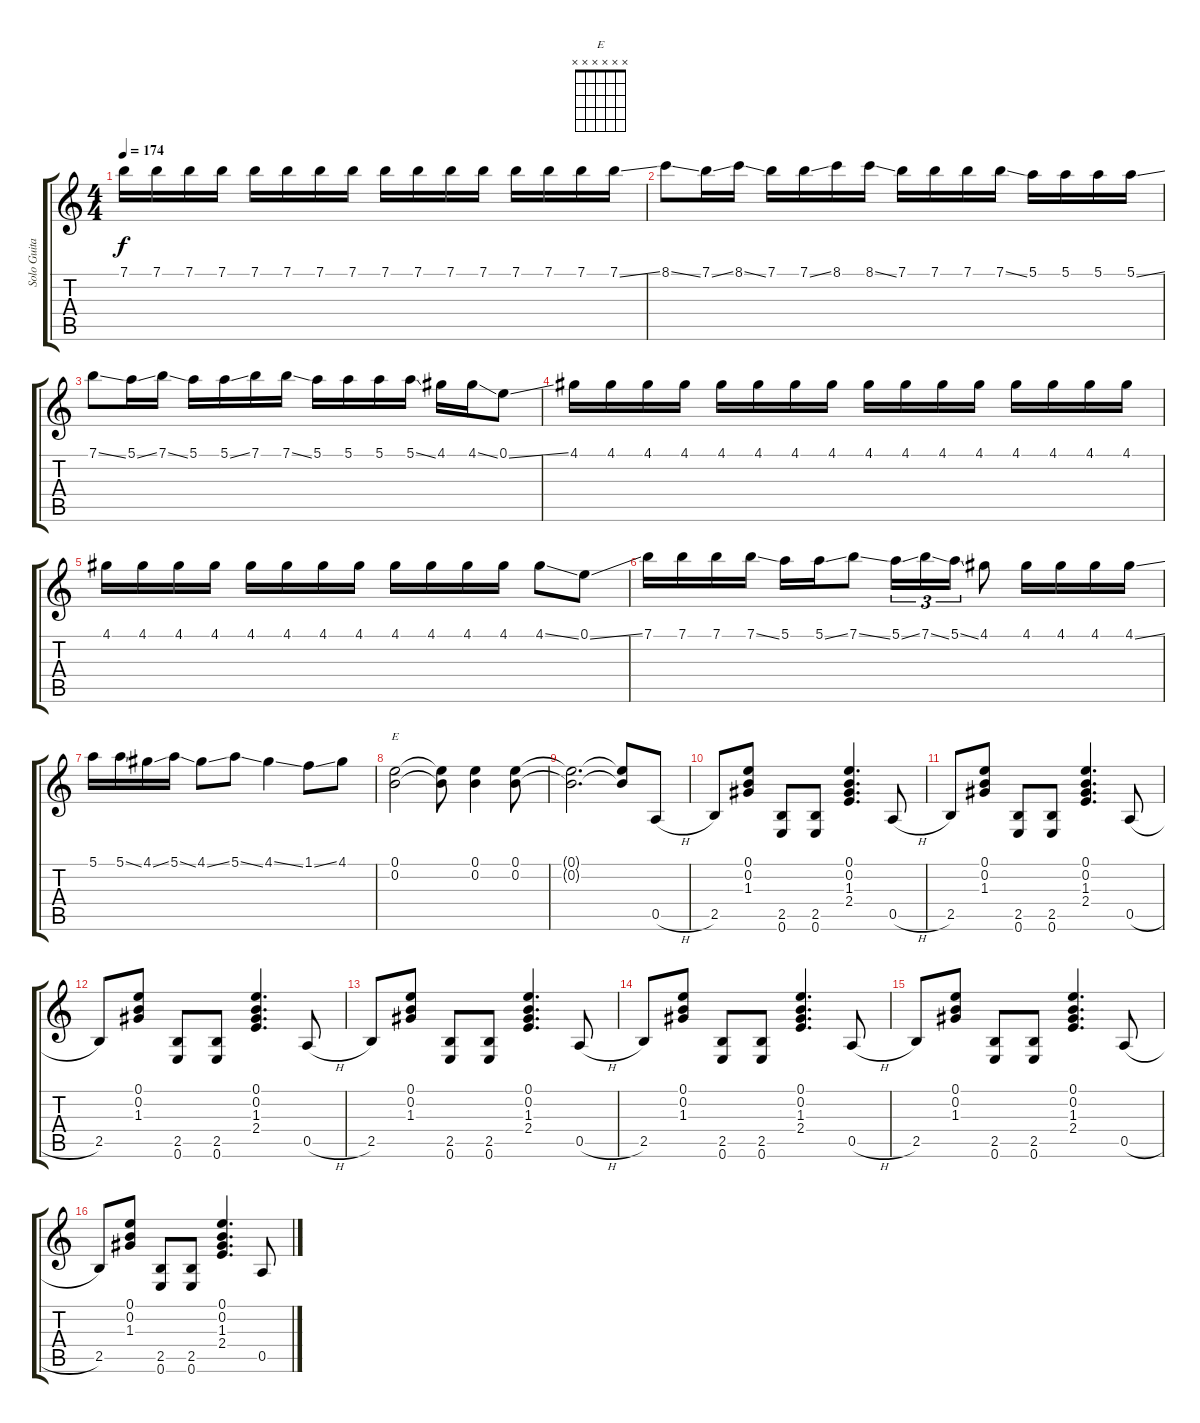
\track ("Solo Guitar" "Solo Guita") {instrument acousticguitarsteel}
\staff {score tabs}
\tuning (E4 B3 G3 D3 A2 E2) {hide}
\chord ("E" x x x x x x)
\ts (4 4)
\tempo 174
\clef g2
\ks c
7.1.16{dy f} 7.1.16 7.1.16 7.1.16 7.1.16 7.1.16 7.1.16 7.1.16 7.1.16 7.1.16 7.1.16 7.1.16 7.1.16 7.1.16 7.1.16 7.1{ss}.16 |
8.1{ss}.8 7.1{ss}.16 8.1{ss}.16 7.1.16 7.1{ss}.16 8.1.16 8.1{ss}.16 7.1.16 7.1.16 7.1.16 7.1{ss}.16 5.1.16 5.1.16 5.1.16 5.1{ss}.16 |
7.1{ss}.8 5.1{ss}.16 7.1{ss}.16 5.1.16 5.1{ss}.16 7.1.16 7.1{ss}.16 5.1.16 5.1.16 5.1.16 5.1{ss}.16 4.1.16 4.1{ss}.16 0.1{ss}.8 |
4.1.16 4.1.16 4.1.16 4.1.16 4.1.16 4.1.16 4.1.16 4.1.16 4.1.16 4.1.16 4.1.16 4.1.16 4.1.16 4.1.16 4.1.16 4.1.16 |
4.1.16 4.1.16 4.1.16 4.1.16 4.1.16 4.1.16 4.1.16 4.1.16 4.1.16 4.1.16 4.1.16 4.1.16 4.1{ss}.8 0.1{ss}.8 |
7.1.16 7.1.16 7.1.16 7.1{ss}.16 5.1.16 5.1{ss}.16 7.1{ss}.8 5.1{ss}.16{tu (3 2)} 7.1{ss}.16{tu (3 2)} 5.1{ss}.16{tu (3 2)} 4.1.8 4.1.16 4.1.16 4.1.16 4.1{ss}.16 |
5.1.16 5.1{ss}.16 4.1{ss}.16 5.1{ss}.16 4.1{ss}.8 5.1{ss}.8 4.1{ss}.4 1.1{ss}.8 4.1.8 |
(0.1 0.2).2{ch "E"} (0.1{t} 0.2{t}).8 (0.1 0.2).4 (0.1 0.2).8 |
(0.1{t} 0.2{t}).2{d} (0.1{t} 0.2{t}).8 0.5{h}.8 |
2.5.8 (0.1 0.2 1.3).8 (2.5 0.6).8 (2.5 0.6).8 (0.1 0.2 1.3 2.4).4{d} 0.5{h}.8 |
2.5.8 (0.1 0.2 1.3).8 (2.5 0.6).8 (2.5 0.6).8 (0.1 0.2 1.3 2.4).4{d} 0.5{h}.8 |
2.5.8 (0.1 0.2 1.3).8 (2.5 0.6).8 (2.5 0.6).8 (0.1 0.2 1.3 2.4).4{d} 0.5{h}.8 |
2.5.8 (0.1 0.2 1.3).8 (2.5 0.6).8 (2.5 0.6).8 (0.1 0.2 1.3 2.4).4{d} 0.5{h}.8 |
2.5.8 (0.1 0.2 1.3).8 (2.5 0.6).8 (2.5 0.6).8 (0.1 0.2 1.3 2.4).4{d} 0.5{h}.8 |
2.5.8 (0.1 0.2 1.3).8 (2.5 0.6).8 (2.5 0.6).8 (0.1 0.2 1.3 2.4).4{d} 0.5{h}.8 |
2.5.8 (0.1 0.2 1.3).8 (2.5 0.6).8 (2.5 0.6).8 (0.1 0.2 1.3 2.4).4{d} 0.5{h}.8
